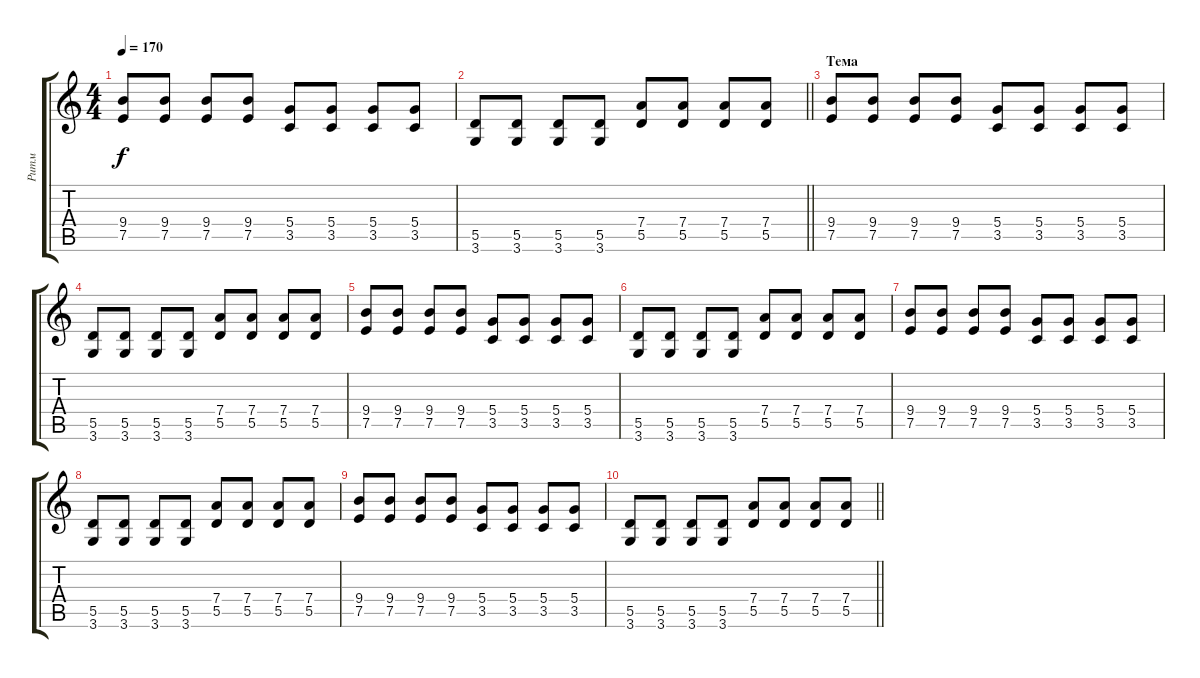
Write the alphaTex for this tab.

\track ("Ритм" "Ритм") {instrument distortionguitar}
\staff {score tabs}
\tuning (E4 B3 G3 D3 A2 E2) {hide}
\ts (4 4)
\tempo 170
\clef g2
\ks c
(9.4 7.5).8{dy f} (9.4 7.5).8 (9.4 7.5).8 (9.4 7.5).8 (5.4 3.5).8 (5.4 3.5).8 (5.4 3.5).8 (5.4 3.5).8 |
\barLineRight lightlight
(5.5 3.6).8 (5.5 3.6).8 (5.5 3.6).8 (5.5 3.6).8 (7.4 5.5).8 (7.4 5.5).8 (7.4 5.5).8 (7.4 5.5).8 |
\section ("" "Тема")
(9.4 7.5).8 (9.4 7.5).8 (9.4 7.5).8 (9.4 7.5).8 (5.4 3.5).8 (5.4 3.5).8 (5.4 3.5).8 (5.4 3.5).8 |
(5.5 3.6).8 (5.5 3.6).8 (5.5 3.6).8 (5.5 3.6).8 (7.4 5.5).8 (7.4 5.5).8 (7.4 5.5).8 (7.4 5.5).8 |
(9.4 7.5).8 (9.4 7.5).8 (9.4 7.5).8 (9.4 7.5).8 (5.4 3.5).8 (5.4 3.5).8 (5.4 3.5).8 (5.4 3.5).8 |
(5.5 3.6).8 (5.5 3.6).8 (5.5 3.6).8 (5.5 3.6).8 (7.4 5.5).8 (7.4 5.5).8 (7.4 5.5).8 (7.4 5.5).8 |
(9.4 7.5).8 (9.4 7.5).8 (9.4 7.5).8 (9.4 7.5).8 (5.4 3.5).8 (5.4 3.5).8 (5.4 3.5).8 (5.4 3.5).8 |
(5.5 3.6).8 (5.5 3.6).8 (5.5 3.6).8 (5.5 3.6).8 (7.4 5.5).8 (7.4 5.5).8 (7.4 5.5).8 (7.4 5.5).8 |
(9.4 7.5).8 (9.4 7.5).8 (9.4 7.5).8 (9.4 7.5).8 (5.4 3.5).8 (5.4 3.5).8 (5.4 3.5).8 (5.4 3.5).8 |
\barLineRight lightlight
(5.5 3.6).8 (5.5 3.6).8 (5.5 3.6).8 (5.5 3.6).8 (7.4 5.5).8 (7.4 5.5).8 (7.4 5.5).8 (7.4 5.5).8
